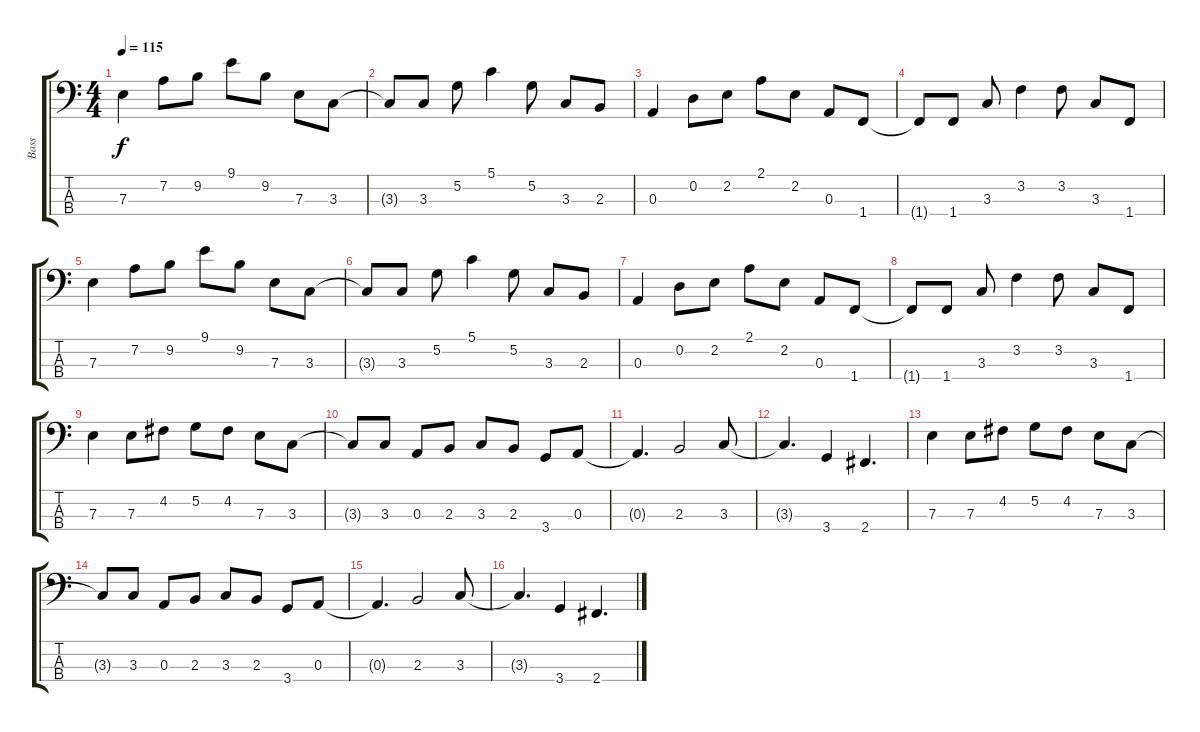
\track ("Bass" "Bass") {instrument electricbassfinger}
\staff {score tabs}
\tuning (G2 D2 A1 E1) {hide}
\ts (4 4)
\tempo 115
\clef f4
\ks c
7.3.4{dy f} 7.2.8 9.2.8 9.1.8 9.2.8 7.3.8 3.3.8 |
3.3{t}.8 3.3.8 5.2.8 5.1.4 5.2.8 3.3.8 2.3.8 |
0.3.4 0.2.8 2.2.8 2.1.8 2.2.8 0.3.8 1.4.8 |
1.4{t}.8 1.4.8 3.3.8 3.2.4 3.2.8 3.3.8 1.4.8 |
7.3.4 7.2.8 9.2.8 9.1.8 9.2.8 7.3.8 3.3.8 |
3.3{t}.8 3.3.8 5.2.8 5.1.4 5.2.8 3.3.8 2.3.8 |
0.3.4 0.2.8 2.2.8 2.1.8 2.2.8 0.3.8 1.4.8 |
1.4{t}.8 1.4.8 3.3.8 3.2.4 3.2.8 3.3.8 1.4.8 |
7.3.4 7.3.8 4.2.8 5.2.8 4.2.8 7.3.8 3.3.8 |
3.3{t}.8 3.3.8 0.3.8 2.3.8 3.3.8 2.3.8 3.4.8 0.3.8 |
0.3{t}.4{d} 2.3.2 3.3.8 |
3.3{t}.4{d} 3.4.4 2.4.4{d} |
7.3.4 7.3.8 4.2.8 5.2.8 4.2.8 7.3.8 3.3.8 |
3.3{t}.8 3.3.8 0.3.8 2.3.8 3.3.8 2.3.8 3.4.8 0.3.8 |
0.3{t}.4{d} 2.3.2 3.3.8 |
3.3{t}.4{d} 3.4.4 2.4.4{d}
